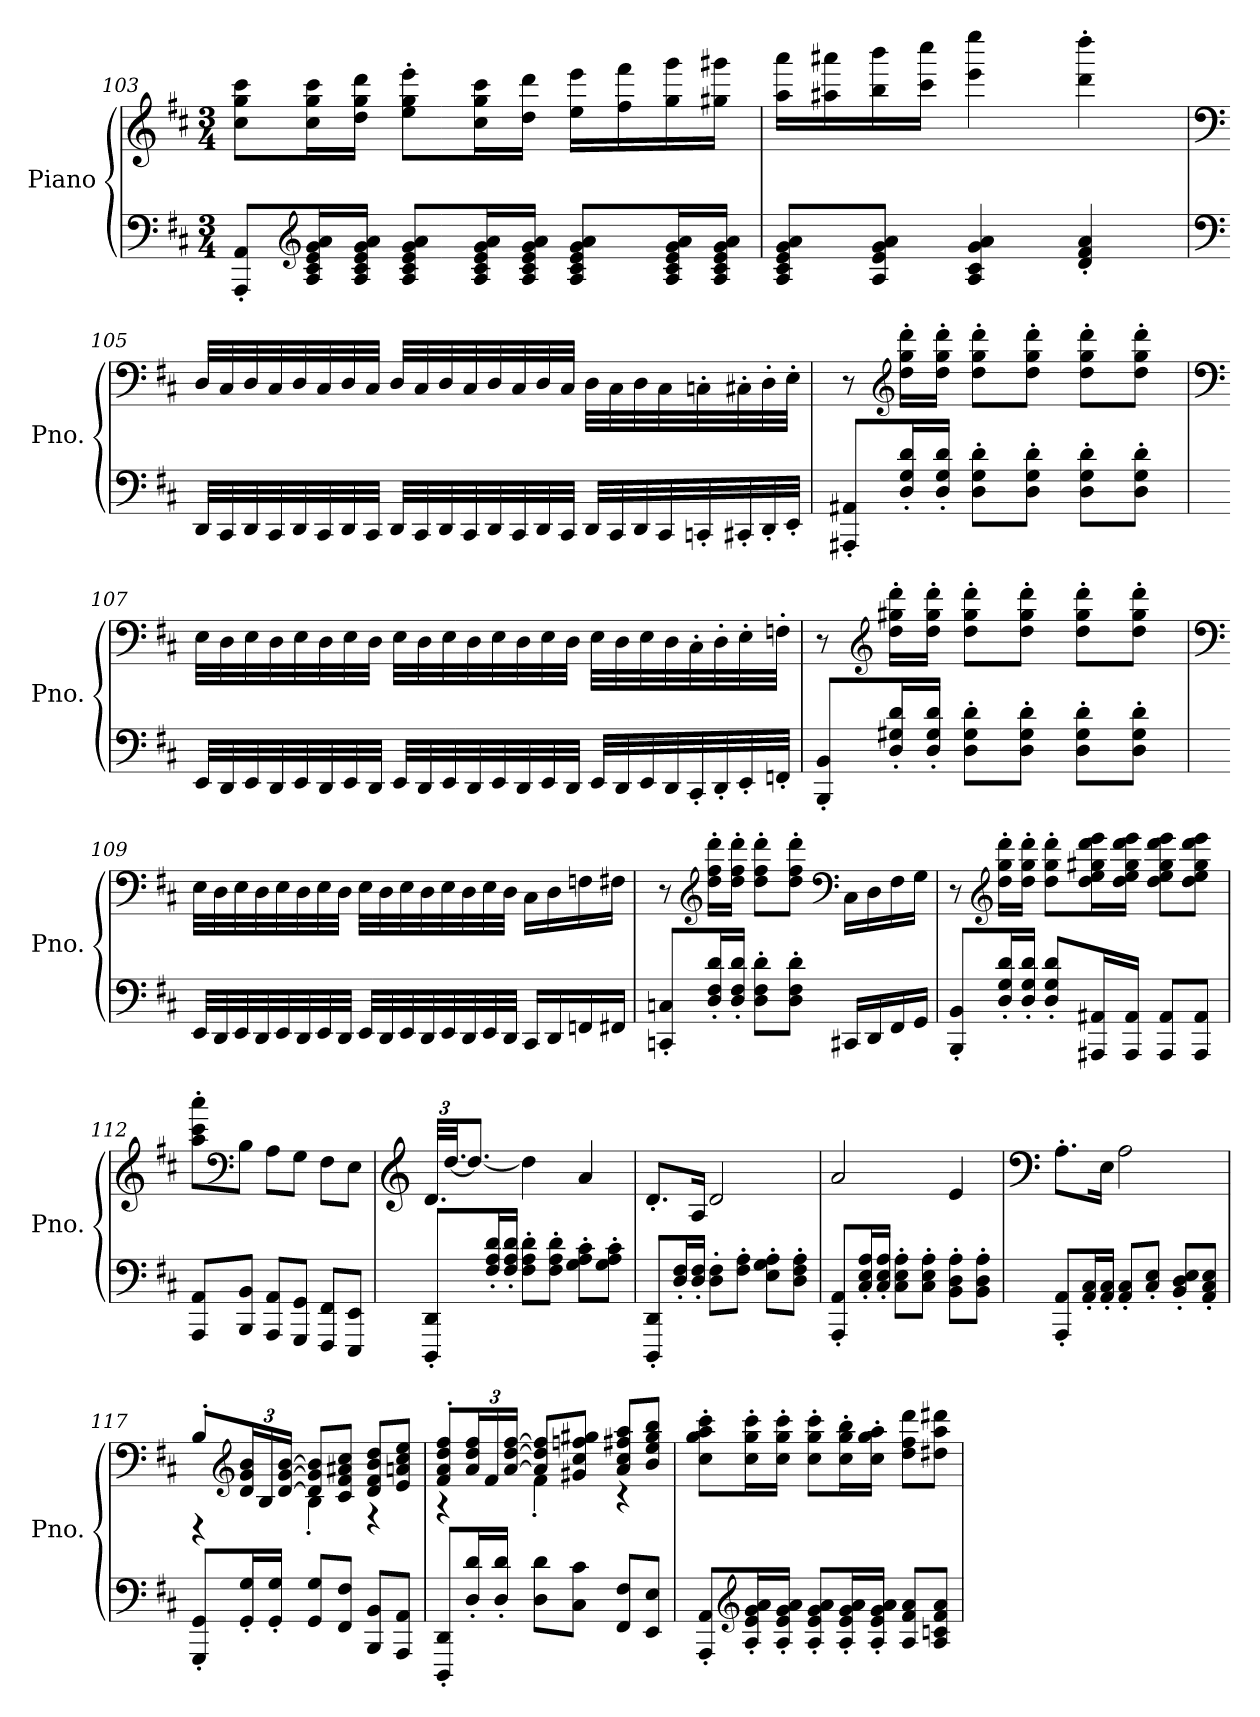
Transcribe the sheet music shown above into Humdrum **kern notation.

**kern	**kern
*part1	*part1
*staff2	*staff1
*I"Piano	*
*I'Pno.	*
*clefF4	*clefG2
*k[f#c#]	*k[f#c#]
*M3/4	*M3/4
=103	=103
8AAA/' 8AA/'L	8cc#\ 8gg\ 8ccc#\L
*clefG2	*
16A/ 16c#/ 16e/ 16g/ 16a/L	16cc#\ 16gg\ 16ccc#\L
16A/ 16c#/ 16e/ 16g/ 16a/JJ	16dd\ 16gg\ 16ddd\JJ
8A/ 8c#/ 8e/ 8g/ 8a/L	8ee\' 8gg\' 8eee\'L
16A/ 16c#/ 16e/ 16g/ 16a/L	16cc#\ 16gg\ 16ccc#\L
16A/ 16c#/ 16e/ 16g/ 16a/JJ	16dd\ 16ddd\JJ
8A/ 8c#/ 8e/ 8g/ 8a/L	16ee\ 16eee\LL
.	16ff#\ 16fff#\
16A/ 16c#/ 16e/ 16g/ 16a/L	16gg\ 16ggg\
16A/ 16c#/ 16e/ 16g/ 16a/JJ	16gg#X\ 16ggg#X\JJ
!!LO:LB:g=z
=104	=104
8A/ 8c#/ 8e/ 8g/ 8a/L	16aa\ 16aaa\LL
.	16aa#X\ 16aaa#X\
8A/ 8e/ 8g/ 8a/J	16bb\ 16bbb\
.	16ccc#\ 16cccc#\JJ
4A/ 4c#/ 4g/ 4a/	4eee\ 4eeee\
4d/' 4f#/' 4a/'	4ddd\' 4dddd\'
=105	=105
*clefF4	*clefF4
32DD/LLL	32D/LLL
32CC#/	32C#/
32DD/	32D/
32CC#/	32C#/
32DD/	32D/
32CC#/	32C#/
32DD/	32D/
32CC#/JJJ	32C#/JJJ
32DD/LLL	32D/LLL
32CC#/	32C#/
32DD/	32D/
32CC#/	32C#/
32DD/	32D/
32CC#/	32C#/
32DD/	32D/
32CC#/JJJ	32C#/JJJ
32DD/LLL	32D\LLL
32CC#/	32C#\
32DD/	32D\
32CC#/	32C#\
32CCn'/	32Cn'\
32CC#X'/	32C#X'\
32DD'/	32D'\
32EE'/JJJ	32E'\JJJ
!!LO:LB:g=z
=106	=106
8AAA#X/' 8AA#X/'L	8r
*	*clefG2
16D/' 16G/' 16d/'L	16dd\' 16gg\' 16ddd\'LL
16D/' 16G/' 16d/'JJ	16dd\' 16gg\' 16ddd\'JJ
8D\' 8G\' 8d\'L	8dd\' 8gg\' 8ddd\'L
8D\' 8G\' 8d\'J	8dd\' 8gg\' 8ddd\'J
8D\' 8G\' 8d\'L	8dd\' 8gg\' 8ddd\'L
8D\' 8G\' 8d\'J	8dd\' 8gg\' 8ddd\'J
!!LO:PB:g=z
=107	=107
*	*clefF4
32EE/LLL	32E\LLL
32DD/	32D\
32EE/	32E\
32DD/	32D\
32EE/	32E\
32DD/	32D\
32EE/	32E\
32DD/JJJ	32D\JJJ
32EE/LLL	32E\LLL
32DD/	32D\
32EE/	32E\
32DD/	32D\
32EE/	32E\
32DD/	32D\
32EE/	32E\
32DD/JJJ	32D\JJJ
32EE/LLL	32E\LLL
32DD/	32D\
32EE/	32E\
32DD/	32D\
32CC#'/	32C#'\
32DD'/	32D'\
32EE'/	32E'\
32FFn'/JJJ	32Fn'\JJJ
=108	=108
8BBB/' 8BB/'L	8r
*	*clefG2
16D/' 16G#X/' 16d/'L	16dd\' 16gg#X\' 16ddd\'LL
16D/' 16G#/' 16d/'JJ	16dd\' 16gg#\' 16ddd\'JJ
8D\' 8G#\' 8d\'L	8dd\' 8gg#\' 8ddd\'L
8D\' 8G#\' 8d\'J	8dd\' 8gg#\' 8ddd\'J
8D\' 8G#\' 8d\'L	8dd\' 8gg#\' 8ddd\'L
8D\' 8G#\' 8d\'J	8dd\' 8gg#\' 8ddd\'J
!!LO:LB:g=z
=109	=109
*	*clefF4
32EE/LLL	32E\LLL
32DD/	32D\
32EE/	32E\
32DD/	32D\
32EE/	32E\
32DD/	32D\
32EE/	32E\
32DD/JJJ	32D\JJJ
32EE/LLL	32E\LLL
32DD/	32D\
32EE/	32E\
32DD/	32D\
32EE/	32E\
32DD/	32D\
32EE/	32E\
32DD/JJJ	32D\JJJ
16CC#/LL	16C#\LL
16DD/	16D\
16FFn/	16Fn\
16FF#X/JJ	16F#X\JJ
=110	=110
8CCn/' 8Cn/'L	8r
*	*clefG2
16D/' 16F#/' 16d/'L	16dd\' 16ff#\' 16ddd\'LL
16D/' 16F#/' 16d/'JJ	16dd\' 16ff#\' 16ddd\'JJ
8D\' 8F#\' 8d\'L	8dd\' 8ff#\' 8ddd\'L
8D\' 8F#\' 8d\'J	8dd\' 8ff#\' 8ddd\'J
*	*clefF4
16CC#X/LL	16C#\LL
16DD/	16D\
16FF#/	16F#\
16GG/JJ	16G\JJ
!!LO:LB:g=z
=111	=111
8BBB/' 8BB/'L	8r
*	*clefG2
16D/' 16G/' 16d/'L	16dd\' 16gg\' 16ddd\'LL
16D/' 16G/' 16d/'JJ	16dd\' 16gg\' 16ddd\'JJ
8D/' 8G/' 8d/'L	8dd\' 8gg\' 8ddd\'L
16AAA#X/ 16AA#X/L	16dd\ 16ee\ 16gg#X\ 16ddd\ 16eee\L
16AAA#/ 16AA#/JJ	16dd\ 16ee\ 16gg#\ 16ddd\ 16eee\JJ
8AAA#/ 8AA#/L	8dd\ 8ee\ 8gg#\ 8ddd\ 8eee\L
8AAA#/ 8AA#/J	8dd\ 8ee\ 8gg#\ 8ddd\ 8eee\J
=112	=112
8AAA/ 8AA/L	8aa\' 8ccc#\' 8aaa\'L
*	*clefF4
*	*MM80
8BBB/ 8BB/J	8B\J
8AAA/ 8AA/L	8A\L
8GGG/ 8GG/J	8G\J
8FFF#/ 8FF#/L	8F#\L
8EEE/ 8EE/J	8E\J
=113	=113
*	*clefG2
*	*Xbrackettup
*	*MM90
8DDD/' 8DD/'L	48.d/LLL
.	[48.dd/JJ
.	8.dd/J_
16F#/' 16A/' 16d/'L	.
16F#/' 16A/' 16d/'JJ	.
8F#\' 8A\' 8d\'L	4dd\]
8F#\' 8A\' 8d\'J	.
8G\' 8A\' 8c#\'L	4a/
8G\' 8A\' 8c#\'J	.
!!LO:LB:g=z
=114	=114
8DDD/' 8DD/'L	8.d'/L
16D/' 16F#/'L	.
16D/' 16F#/'JJ	16A/Jk
8D\' 8F#\'L	2d/
8F#\' 8A\'J	.
8E\' 8G\' 8A\'L	.
8D\' 8F#\' 8A\'J	.
=115	=115
8AAA/' 8AA/'L	2a/
16C#/' 16E/' 16A/'L	.
16C#/' 16E/' 16A/'JJ	.
8C#\' 8E\' 8A\'L	.
8C#\' 8E\' 8A\'J	.
8BB\' 8D\' 8A\'L	4e/
8BB\' 8D\' 8A\'J	.
=116	=116
*	*clefF4
8AAA/' 8AA/'L	8.A'\L
16AA/' 16C#/'L	.
16AA/' 16C#/'JJ	16E\Jk
8AA/' 8C#/'L	2A\
8C#/' 8E/'J	.
8BB/' 8D/' 8E/'L	.
8AA/' 8C#/' 8E/'J	.
=117	=117
*	*^
8GGG/' 8GG/'L	8B'/L	4r
*	*clefG2	*
16GG/' 16G/'L	24d/ 24g/ 24b/L	.
.	24B/	.
16GG/' 16G/'JJ	.	.
.	[24d/ [24g/ [24b/JJ	.
8GG/ 8G/L	8d/] 8g/] 8b/]L	4B'\
8FF#/ 8F#/J	8c#/ 8f#/ 8a#X/ 8cc#/J	.
8BBB/ 8BB/L	8d/ 8f#/ 8b/ 8dd/L	4r
8AAA/ 8AA/J	8e/ 8an/ 8cc#/ 8ee/J	.
!!LO:LB:g=z	!!
=118	=118	=118
8DDD/' 8DD/'L	8f#/' 8a/' 8dd/' 8ff#/'L	4r
16D/' 16d/'L	24a/ 24dd/ 24ff#/L	.
.	24f#/	.
16D/' 16d/'JJ	.	.
.	[24a/ [24dd/ [24ff#/JJ	.
8D\ 8d\L	8a/] 8dd/] 8ff#/]L	4f#'\
8C#\ 8c#\J	8g#X/ 8cc#/ 8ffn/ 8gg#X/J	.
8FF#/ 8F#/L	8a/ 8cc#/ 8ff#X/ 8aa/L	4r
8EE/ 8E/J	8b/ 8ee/ 8gg#/ 8bb/J	.
*	*v	*v
=119	=119
8AAA/' 8AA/'L	8cc#\' 8gg\' 8aa\' 8ccc#\'L
*clefG2	*
16A/' 16e/' 16g/' 16a/'L	16cc#\' 16gg\' 16ccc#\'L
16A/' 16e/' 16g/' 16a/'JJ	16cc#\' 16gg\' 16ccc#\'JJ
8A/' 8e/' 8g/' 8a/'L	8cc#\' 8gg\' 8ccc#\'L
16A/' 16e/' 16g/' 16a/'L	16cc#\' 16gg\' 16bb\'L
16A/' 16e/' 16g/' 16a/'JJ	16cc#\' 16gg\' 16aa\'JJ
8A/ 8f#/ 8a/L	8dd\ 8ff#\ 8ddd\L
8A/ 8cn/ 8f#/ 8a/J	8dd#X\ 8aa\ 8ddd#X\J
=	=
*-	*-
